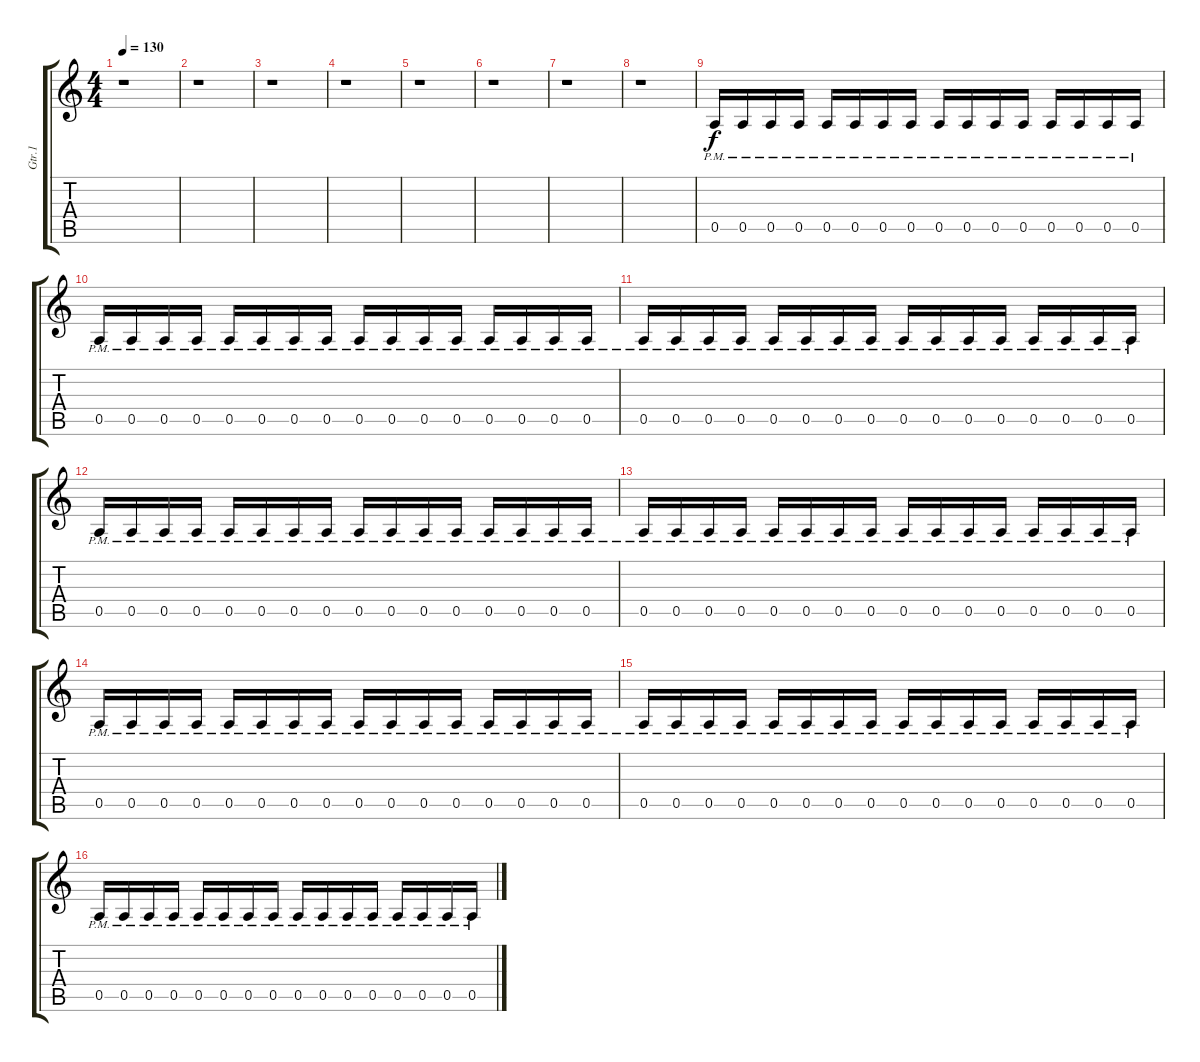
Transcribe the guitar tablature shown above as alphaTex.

\track ("Gtr.1" "Gtr.1") {instrument distortionguitar}
\staff {score tabs}
\tuning (E4 B3 G3 D3 A2 E2) {hide}
\ts (4 4)
\tempo 130
\clef g2
\ks c
r.1{dy f} |
r.1 |
r.1 |
r.1 |
r.1 |
r.1 |
r.1 |
r.1 |
0.5{pm}.16 0.5{pm}.16 0.5{pm}.16 0.5{pm}.16 0.5{pm}.16 0.5{pm}.16 0.5{pm}.16 0.5{pm}.16 0.5{pm}.16 0.5{pm}.16 0.5{pm}.16 0.5{pm}.16 0.5{pm}.16 0.5{pm}.16 0.5{pm}.16 0.5{pm}.16 |
0.5{pm}.16 0.5{pm}.16 0.5{pm}.16 0.5{pm}.16 0.5{pm}.16 0.5{pm}.16 0.5{pm}.16 0.5{pm}.16 0.5{pm}.16 0.5{pm}.16 0.5{pm}.16 0.5{pm}.16 0.5{pm}.16 0.5{pm}.16 0.5{pm}.16 0.5{pm}.16 |
0.5{pm}.16 0.5{pm}.16 0.5{pm}.16 0.5{pm}.16 0.5{pm}.16 0.5{pm}.16 0.5{pm}.16 0.5{pm}.16 0.5{pm}.16 0.5{pm}.16 0.5{pm}.16 0.5{pm}.16 0.5{pm}.16 0.5{pm}.16 0.5{pm}.16 0.5{pm}.16 |
0.5{pm}.16 0.5{pm}.16 0.5{pm}.16 0.5{pm}.16 0.5{pm}.16 0.5{pm}.16 0.5{pm}.16 0.5{pm}.16 0.5{pm}.16 0.5{pm}.16 0.5{pm}.16 0.5{pm}.16 0.5{pm}.16 0.5{pm}.16 0.5{pm}.16 0.5{pm}.16 |
0.5{pm}.16 0.5{pm}.16 0.5{pm}.16 0.5{pm}.16 0.5{pm}.16 0.5{pm}.16 0.5{pm}.16 0.5{pm}.16 0.5{pm}.16 0.5{pm}.16 0.5{pm}.16 0.5{pm}.16 0.5{pm}.16 0.5{pm}.16 0.5{pm}.16 0.5{pm}.16 |
0.5{pm}.16 0.5{pm}.16 0.5{pm}.16 0.5{pm}.16 0.5{pm}.16 0.5{pm}.16 0.5{pm}.16 0.5{pm}.16 0.5{pm}.16 0.5{pm}.16 0.5{pm}.16 0.5{pm}.16 0.5{pm}.16 0.5{pm}.16 0.5{pm}.16 0.5{pm}.16 |
0.5{pm}.16 0.5{pm}.16 0.5{pm}.16 0.5{pm}.16 0.5{pm}.16 0.5{pm}.16 0.5{pm}.16 0.5{pm}.16 0.5{pm}.16 0.5{pm}.16 0.5{pm}.16 0.5{pm}.16 0.5{pm}.16 0.5{pm}.16 0.5{pm}.16 0.5{pm}.16 |
0.5{pm}.16 0.5{pm}.16 0.5{pm}.16 0.5{pm}.16 0.5{pm}.16 0.5{pm}.16 0.5{pm}.16 0.5{pm}.16 0.5{pm}.16 0.5{pm}.16 0.5{pm}.16 0.5{pm}.16 0.5{pm}.16 0.5{pm}.16 0.5{pm}.16 0.5{pm}.16
